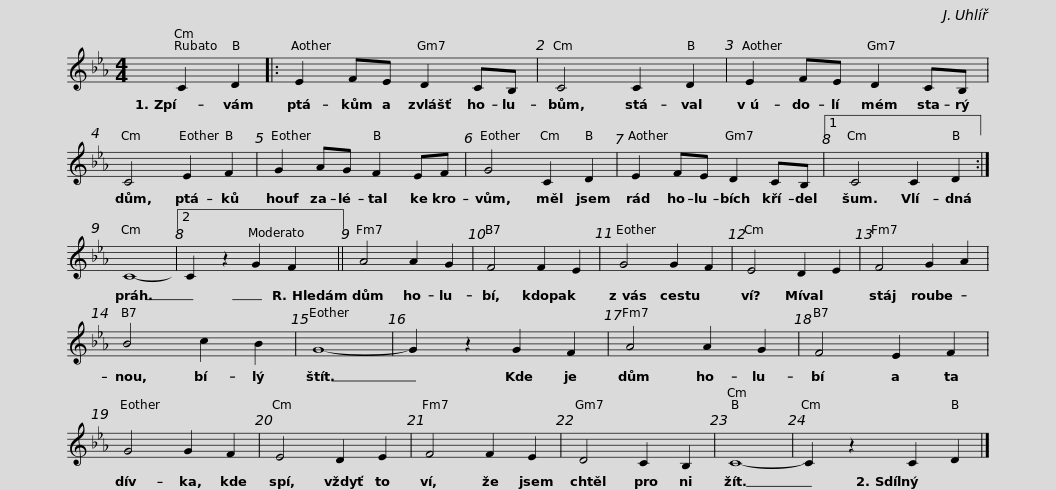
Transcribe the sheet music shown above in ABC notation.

X:1
L:1/8
M:4/4
I:linebreak $
K:Eb
V:1 treble
V:1
 C2 D2 |: E2 FE D2 CB, | C4 C2 D2 | E2 FE D2 CB, |$ C4 E2 F2 | %5
 G2 AG F2 EF | G4 C2 D2 | E2 FE D2 CB, |1$ C4 C2 D2 :| C8- |2 %10
 C2 z2 G2 F2 || A4 A2 G2 | F4 F2 E2 | G4 G2 F2 |$ E4 D2 E2 | %15
 F4 G2 A2 | B4 c2 B2 | G8- | G2 z2 G2 F2 | A4 A2 G2 | %20
 F4 E2 F2 |$ G4 G2 F2 | E4 D2 E2 | F4 F2 E2 | D4 C2 B,2 | %25
 C8- | C2 z2 C2 D2 |] %27
